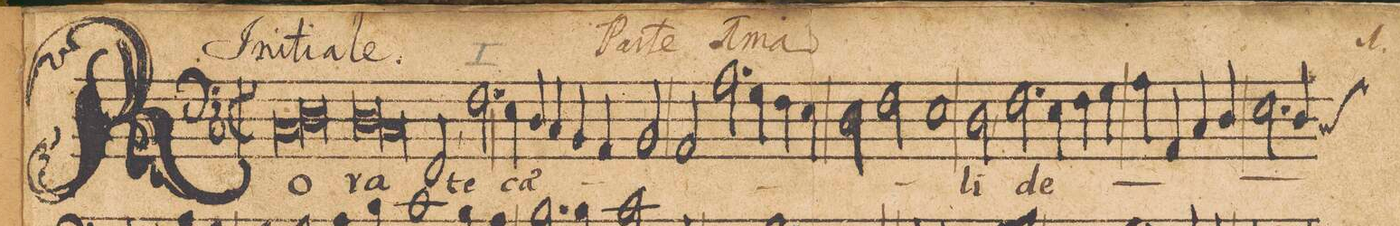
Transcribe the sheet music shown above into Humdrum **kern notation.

**kern	**text
*I"[Basso]	*
*clefF4	*
*k[]	*
*met(c|)	*
*M2/1	*
*all\right	*
*lig	*
1C	Ro-
1D	.
*Xlig	*
=2-	=2-
*lig	*
1D	-ra-
1C	.
*Xlig	*
=3-	=3-
2FF,</	-te
*2\right	*
2.F\	cae-
4E\	.
4D/	.
4C/	.
=4-	=4-
4BB/	.
4AA/	.
2BB/	.
2AA/	.
2.A\	.
=5-	=5-
4G\	.
4F\	.
4E\	.
2D\	.
2F\	.
=6-	=6-
1E	.
2D,<\	li
2.F\	de
=7-	=7-
4E\	.
4F\	.
4G\	.
4A\	.
4AA/	.
4C/	.
4D/	.
=8-	=8-
2.E\	.
*custos:C	*
4D/	.
*-	*-
